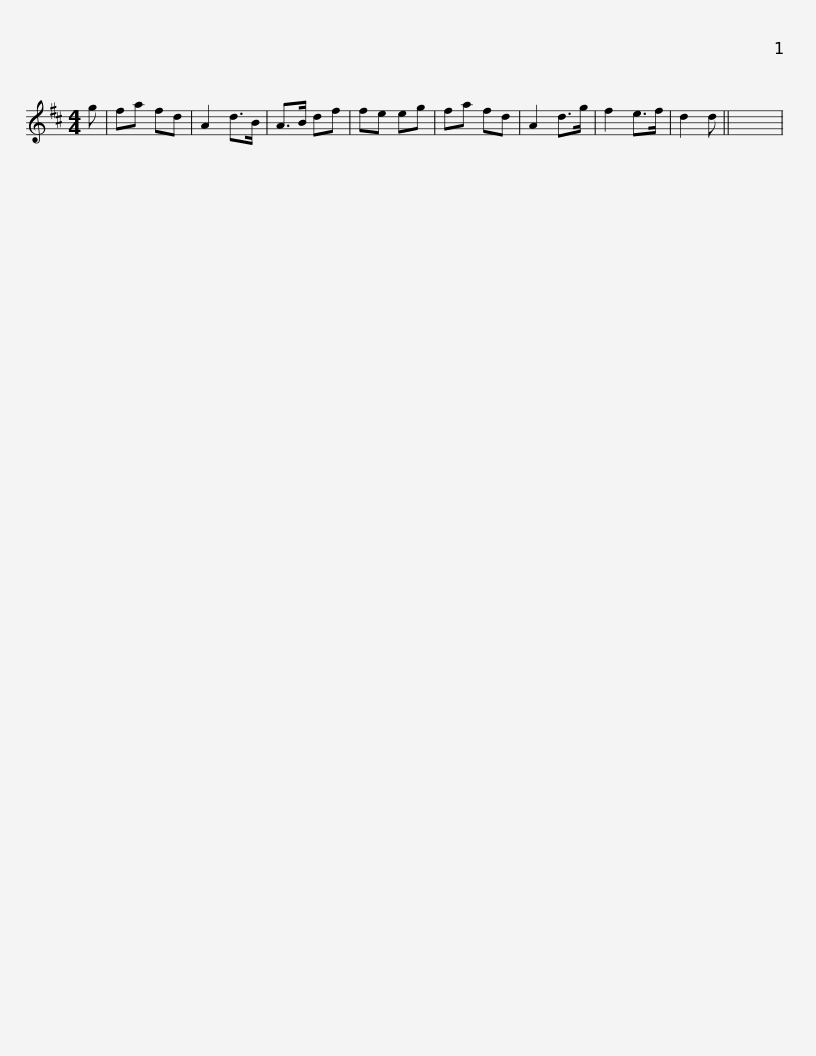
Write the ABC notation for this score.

X:1
L:1/8
M:4/4
I:linebreak $
K:D
V:1 treble
V:1
 g | fa fd | A2 d>B | A>B df | fe eg | %5
 fa fd | A2 d>g | f2 e>f | d2 d || x8 | %10
